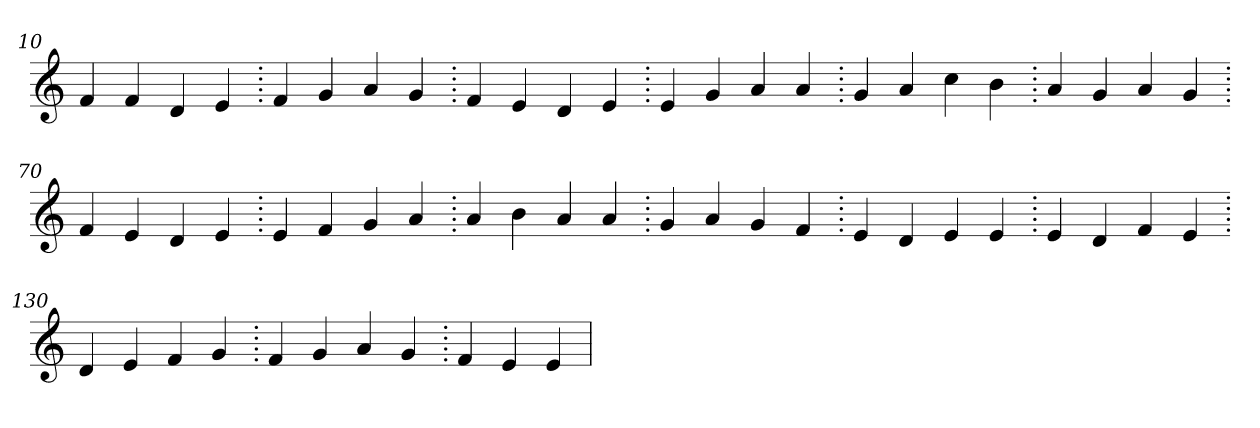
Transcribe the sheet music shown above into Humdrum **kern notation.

**kern
*part1
*staff1
*clefG2
=10.
4f
4f
4d
4e
=20.
4f
4g
4a
4g
=30.
4f
4e
4d
4e
=40.
4e
4g
4a
4a
=50.
4g
4a
4cc
4b
=60.
4a
4g
4a
4g
=70.
4f
4e
4d
4e
=80.
4e
4f
4g
4a
=90.
4a
4b
4a
4a
=100.
4g
4a
4g
4f
=110.
4e
4d
4e
4e
=120.
4e
4d
4f
4e
=130.
4d
4e
4f
4g
=140.
4f
4g
4a
4g
=150.
4f
4e
4e
=
*-
